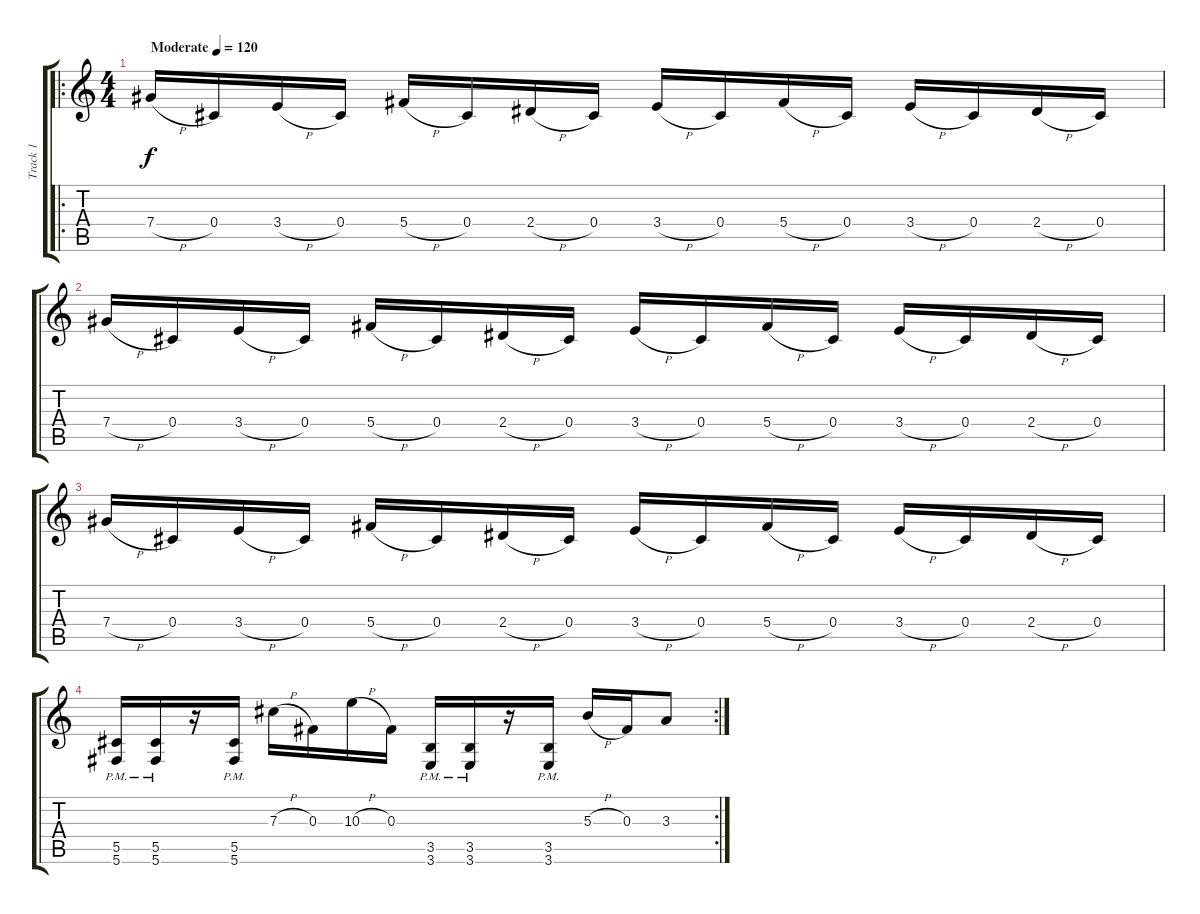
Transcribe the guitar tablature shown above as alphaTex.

\track ("Track 1" "Track 1") {instrument distortionguitar}
\staff {score tabs}
\tuning (Eb4 Bb3 Gb3 Db3 Ab2 Db2) {hide}
\ro
\ts (4 4)
\tempo (120 "Moderate")
\clef g2
\ks c
7.4{h}.16{dy f instrument distortionguitar} 0.4.16 3.4{h}.16 0.4.16 5.4{h}.16 0.4.16 2.4{h}.16 0.4.16 3.4{h}.16 0.4.16 5.4{h}.16 0.4.16 3.4{h}.16 0.4.16 2.4{h}.16 0.4.16 |
7.4{h}.16 0.4.16 3.4{h}.16 0.4.16 5.4{h}.16 0.4.16 2.4{h}.16 0.4.16 3.4{h}.16 0.4.16 5.4{h}.16 0.4.16 3.4{h}.16 0.4.16 2.4{h}.16 0.4.16 |
7.4{h}.16 0.4.16 3.4{h}.16 0.4.16 5.4{h}.16 0.4.16 2.4{h}.16 0.4.16 3.4{h}.16 0.4.16 5.4{h}.16 0.4.16 3.4{h}.16 0.4.16 2.4{h}.16 0.4.16 |
\rc 2
(5.5{pm} 5.6{pm}).16 (5.5{pm} 5.6{pm}).16 r.16 (5.5{pm} 5.6{pm}).16 7.3{h}.16 0.3.16 10.3{h}.16 0.3.16 (3.5{pm} 3.6{pm}).16 (3.5{pm} 3.6{pm}).16 r.16 (3.5{pm} 3.6{pm}).16 5.3{h}.16 0.3.16 3.3.8
